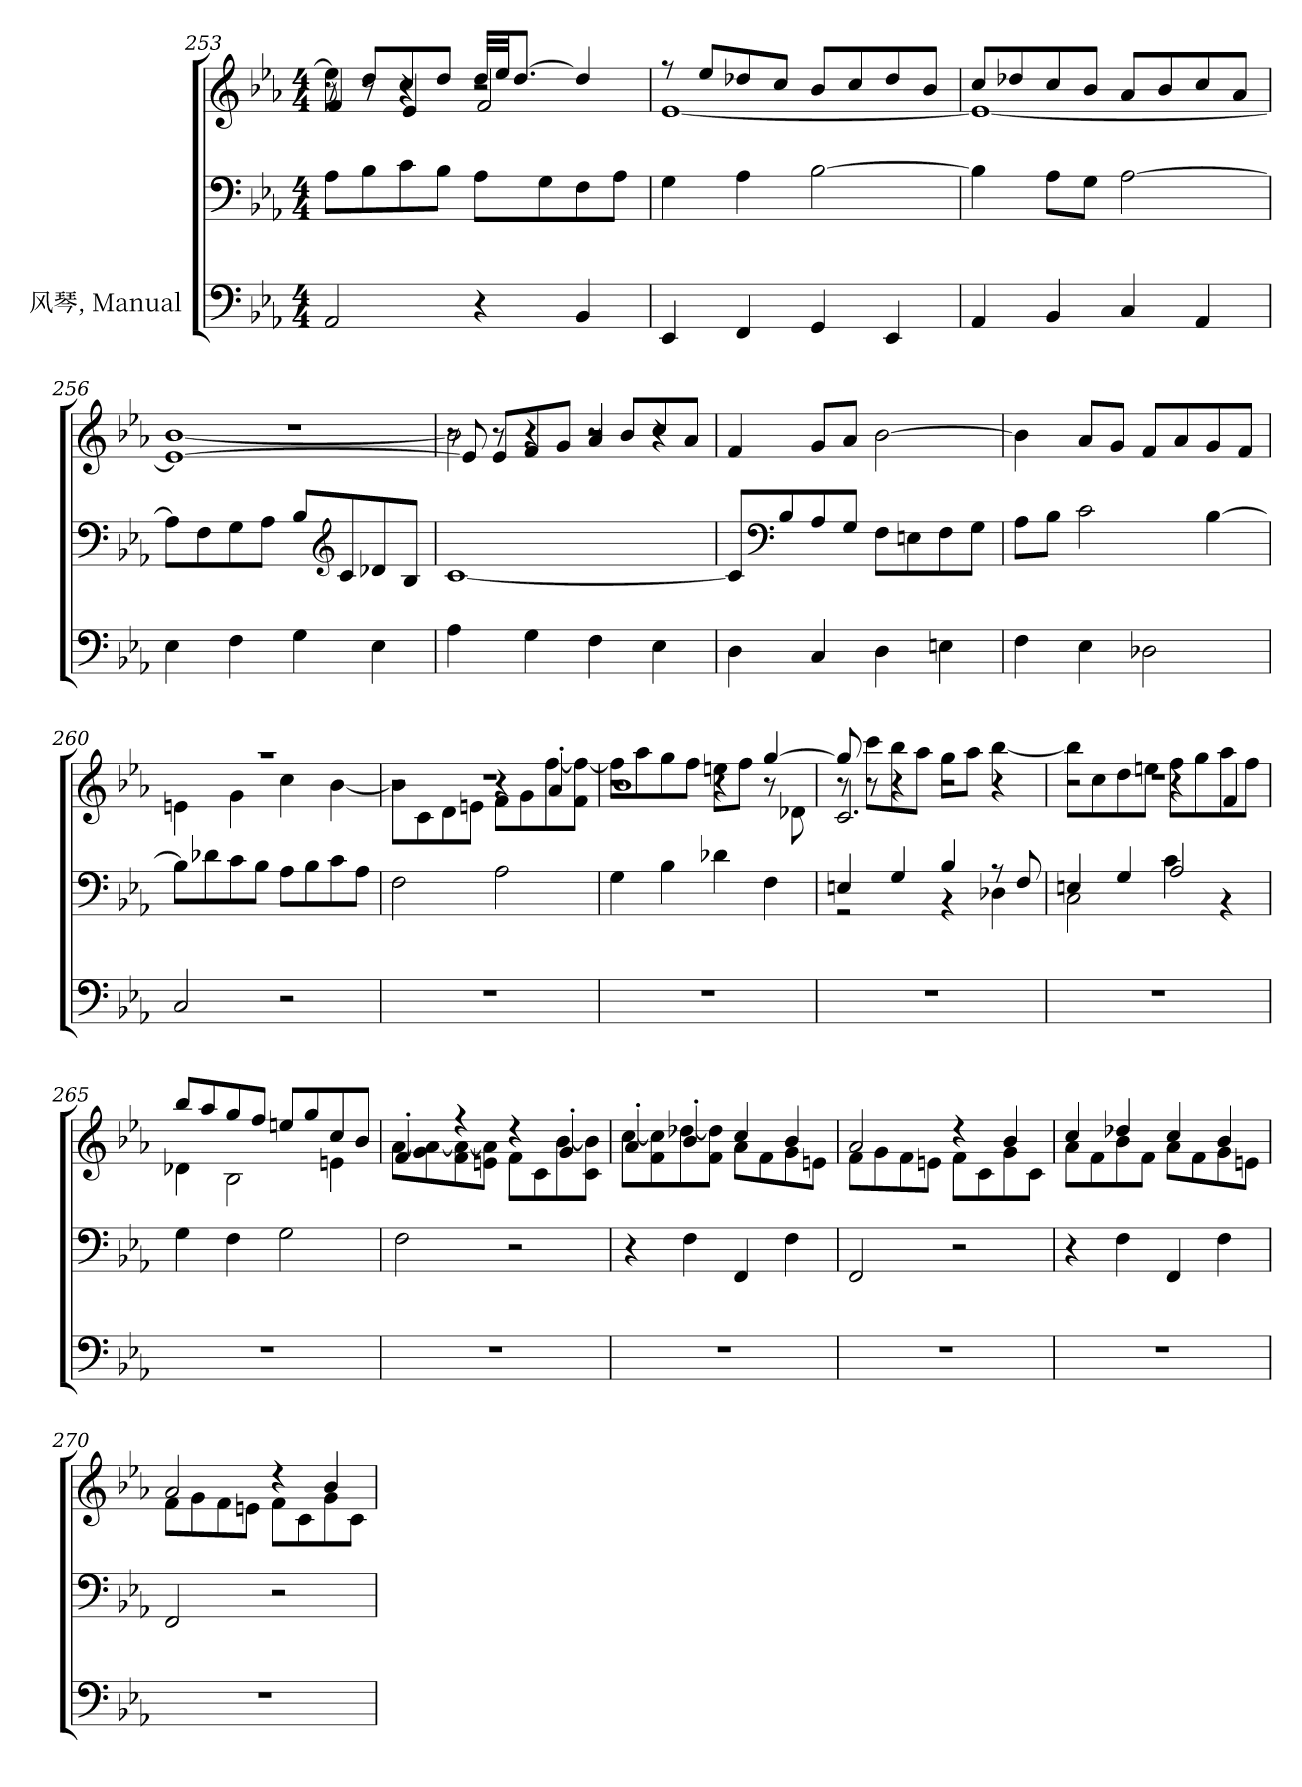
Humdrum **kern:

**kern	**kern	**kern
*part1	*part1	*part1
*staff3	*staff2	*staff1
*I"风琴, Manual	*	*
*clefF4	*clefF4	*clefG2
*k[b-e-a-]	*k[b-e-a-]	*k[b-e-a-]
*M4/4	*M4/4	*M4/4
=253	=253	=253
*	*	*^
*	*	*	*^
2AA-/	8A-\L	8r	8ee-\]	4f/
.	8B-\	8dd/L	8r	.
.	8c\	8cc/	4r	4e-/
.	8B-\J	8dd/J	.	.
4r	8A-\L	32dd/LLL	2r	2f/
.	.	32ee-/JJ	.	.
.	.	[8.dd/J	.	.
.	8G\	.	.	.
4BB-/	8F\	4dd/]	.	.
.	8A-\J	.	.	.
*	*	*	*v	*v
=254	=254	=254	=254
4EE-/	4G\	8r	[1e-
.	.	8ee-/L	.
4FF/	4A-\	8dd-X/	.
.	.	8cc/J	.
4GG/	[2B-\	8b-/L	.
.	.	8cc/	.
4EE-/	.	8dd-/	.
.	.	8b-/J	.
=255	=255	=255	=255
4AA-/	4B-\]	8cc/L	1e-_
.	.	8dd-X/	.
4BB-/	8A-\L	8cc/	.
.	8G\J	8b-/J	.
4C/	[2A-\	8a-/L	.
.	.	8b-/	.
4AA-/	.	8cc/	.
.	.	8a-/J	.
!!LO:PB:g=z
=256	=256	=256	=256
*	*	*	*^
4E-\	8A-\L]	1r	[1b-	1e-_
.	8F\	.	.	.
4F\	8G\	.	.	.
.	8A-\J	.	.	.
4G\	8B-/L	.	.	.
*	*clefG2	*	*	*
.	8c/	.	.	.
4E-\	8d-X/	.	.	.
.	8B-/J	.	.	.
=257	=257	=257	=257	=257
4A-\	[1c	8r	2b-\]	8e-/]
.	.	8e-/L	.	8r
4G\	.	8f/	.	4r
.	.	8g/J	.	.
4F\	.	8r	2r	4a-/
.	.	8b-/L	.	.
4E-\	.	8cc/	.	4r
.	.	8a-/J	.	.
*	*	*v	*v	*v
=258	=258	=258
4D\	8c/L]	4f/
*	*clefF4	*
.	8B-/	.
4C/	8A-/	8g/L
.	8G/J	8a-/J
4D\	8F\L	[2b-\
.	8En\	.
4En\	8F\	.
.	8G\J	.
=259	=259	=259
4F\	8A-\L	4b-\]
.	8B-\J	.
4E-\	2c\	8a-/L
.	.	8g/J
2D-X\	.	8f/L
.	.	8a-/
.	[4B-\	8g/
.	.	8f/J
!!LO:LB:g=z
=260	=260	=260
*	*	*^
2C/	8B-\L]	1r	4en\
.	8d-X\	.	.
.	8c\	.	4g\
.	8B-\J	.	.
2r	8A-\L	.	4cc\
.	8B-\	.	.
.	8c\	.	[4b-\
.	8A-\J	.	.
=261	=261	=261	=261
*	*	*	*^
1r	2F\	1r	8b-\L]	2r
.	.	.	8c\	.
.	.	.	8d\	.
.	.	.	8en\J	.
.	2A-\	.	8f\L	4r
.	.	.	8g\	.
.	.	.	[8ff\	4a-'/
.	.	.	8f\ 8ff\_J	.
=262	=262	=262	=262	=262
1r	4G\	2r	8ff\L]	1b-
.	.	.	8aa-\	.
.	4B-\	.	8gg\	.
.	.	.	8ff\J	.
.	4d-X\	4r	8een\L	.
.	.	.	8ff\J	.
.	4F\	[4gg/	8r	.
.	.	.	8d-X\	.
=263	=263	=263	=263	=263
*	*^	*	*	*
1r	4En/	2r	8gg/]	8r	2.c/
.	.	.	8r	8ccc\L	.
.	4G/	.	4r	8bb-\	.
.	.	.	.	8aa-\J	.
.	4B-/	4r	2r	8gg\L	.
.	.	.	.	8aa-\J	.
.	8r	4D-X\	.	[4bb-\	4r
.	8F/	.	.	.	.
!!LO:LB:g=z	!!	!!
=264	=264	=264	=264	=264	=264
1r	4En/	2C\	1r	8bb-\L]	2r
.	.	.	.	8cc\	.
.	4G/	.	.	8dd\	.
.	.	.	.	8een\J	.
.	2A-/	4c\	.	8ff\L	4r
.	.	.	.	8gg\	.
.	.	4r	.	8aa-\	4f/
.	.	.	.	8ff\J	.
*	*v	*v	*	*	*
*	*	*	*v	*v
=265	=265	=265	=265
1r	4G\	8bb-/L	4d-X\
.	.	8aa-/	.
.	4F\	8gg/	2B-\
.	.	8ff/J	.
.	2G\	8een/L	.
.	.	8gg/	.
.	.	8cc/	4en\
.	.	8b-/J	.
=266	=266	=266	=266
1r	2F\	4f'/	[8a-\L
.	.	.	8g\ 8a-\_
.	.	4r	8f\ 8a-\_
.	.	.	8en\ 8a-\]J
.	2r	4r	8f\L
.	.	.	8c\
.	.	4g'/	[8b-\
.	.	.	8c\ 8b-\]J
=267	=267	=267	=267
1r	4r	4a-'/	[8cc\L
.	.	.	8f\ 8cc\]
.	4F\	4b-'/	[8dd-X\
.	.	.	8f\ 8dd-\]J
.	4FF/	4cc/	8a-\L
.	.	.	8f\
.	4F\	4b-/	8g\
.	.	.	8en\J
!!LO:LB:g=z	!!
=268	=268	=268	=268
1r	2FF/	2a-/	8f\L
.	.	.	8g\
.	.	.	8f\
.	.	.	8en\J
.	2r	4r	8f\L
.	.	.	8c\
.	.	4b-/	8g\
.	.	.	8c\J
=269	=269	=269	=269
1r	4r	4cc/	8a-\L
.	.	.	8f\
.	4F\	4dd-X/	8b-\
.	.	.	8f\J
.	4FF/	4cc/	8a-\L
.	.	.	8f\
.	4F\	4b-/	8g\
.	.	.	8en\J
=270	=270	=270	=270
1r	2FF/	2a-/	8f\L
.	.	.	8g\
.	.	.	8f\
.	.	.	8en\J
.	2r	4r	8f\L
.	.	.	8c\
.	.	4b-/	8g\
.	.	.	8c\J
*	*	*v	*v
=	=	=
*-	*-	*-
